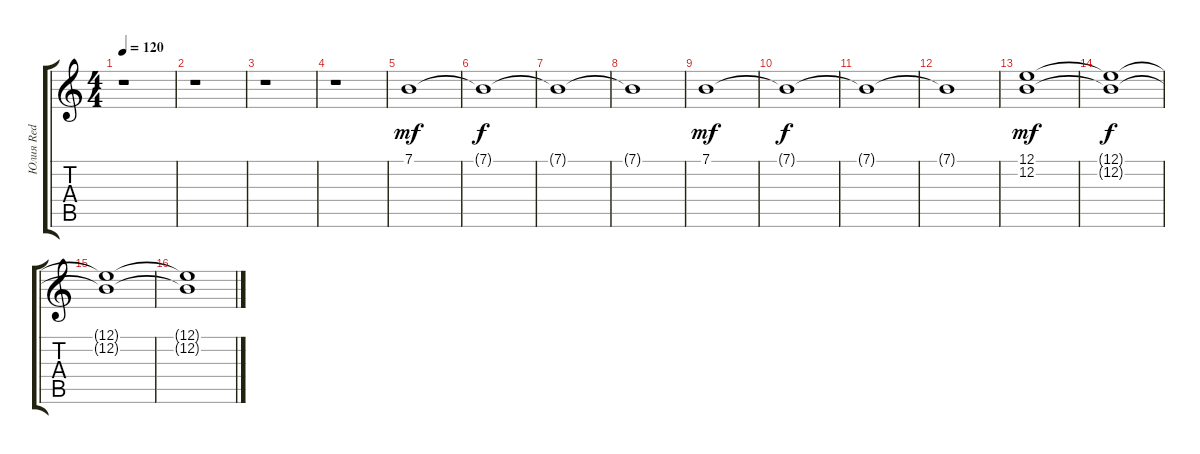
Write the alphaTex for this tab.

\track ("Юлия Red" "Юлия Red") {instrument tremolostrings}
\staff {score tabs}
\tuning (E4 B3 G3 D3 A2 E2) {hide}
\ts (4 4)
\tempo 120
\clef g2
\ks c
r.1{dy f} |
r.1 |
r.1 |
r.1 |
7.1.1{dy mf} |
7.1{t}.1{dy f} |
7.1{t}.1 |
7.1{t}.1 |
7.1.1{dy mf} |
7.1{t}.1{dy f} |
7.1{t}.1 |
7.1{t}.1 |
(12.1 12.2).1{dy mf} |
(12.1{t} 12.2{t}).1{dy f} |
(12.1{t} 12.2{t}).1 |
(12.1{t} 12.2{t}).1
